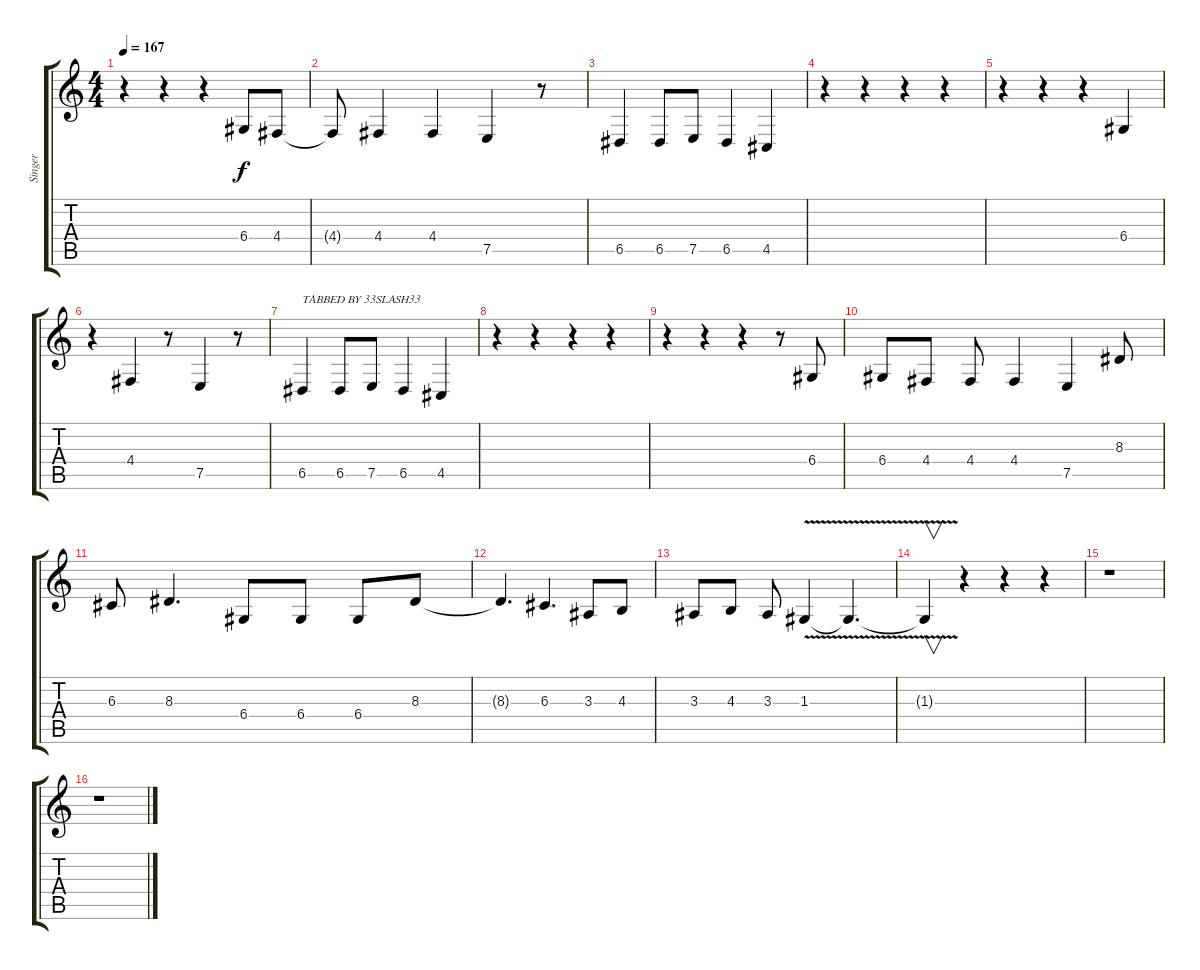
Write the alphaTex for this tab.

\track ("Singer" "Singer") {instrument tenorsax}
\staff {score tabs}
\tuning (E4 B3 G3 D3 A2 E2) {hide}
\ts (4 4)
\tempo 167
\clef g2
\ks c
r.4{dy f} r.4 r.4 6.4.8 4.4.8 |
4.4{t}.8 4.4.4 4.4.4 7.5.4 r.8 |
6.5.4 6.5.8 7.5.8 6.5.4 4.5.4 |
r.4 r.4 r.4 r.4 |
r.4 r.4 r.4 6.4.4 |
r.4 4.4.4 r.8 7.5.4 r.8 |
6.5.4{txt "TABBED BY 33SLASH33"} 6.5.8 7.5.8 6.5.4 4.5.4 |
r.4 r.4 r.4 r.4 |
r.4 r.4 r.4 r.8 6.4.8 |
6.4.8 4.4.8 4.4.8 4.4.4 7.5.4 8.3.8 |
6.3.8 8.3.4{d} 6.4.8 6.4.8 6.4.8 8.3.8 |
8.3{t}.4{d} 6.3.4{d} 3.3.8 4.3.8 |
3.3.8 4.3.8 3.3.8 1.3{v}.4 1.3{v t}.4{d} |
1.3{v t}.4{v} r.4 r.4 r.4 |
r.1 |
r.1
